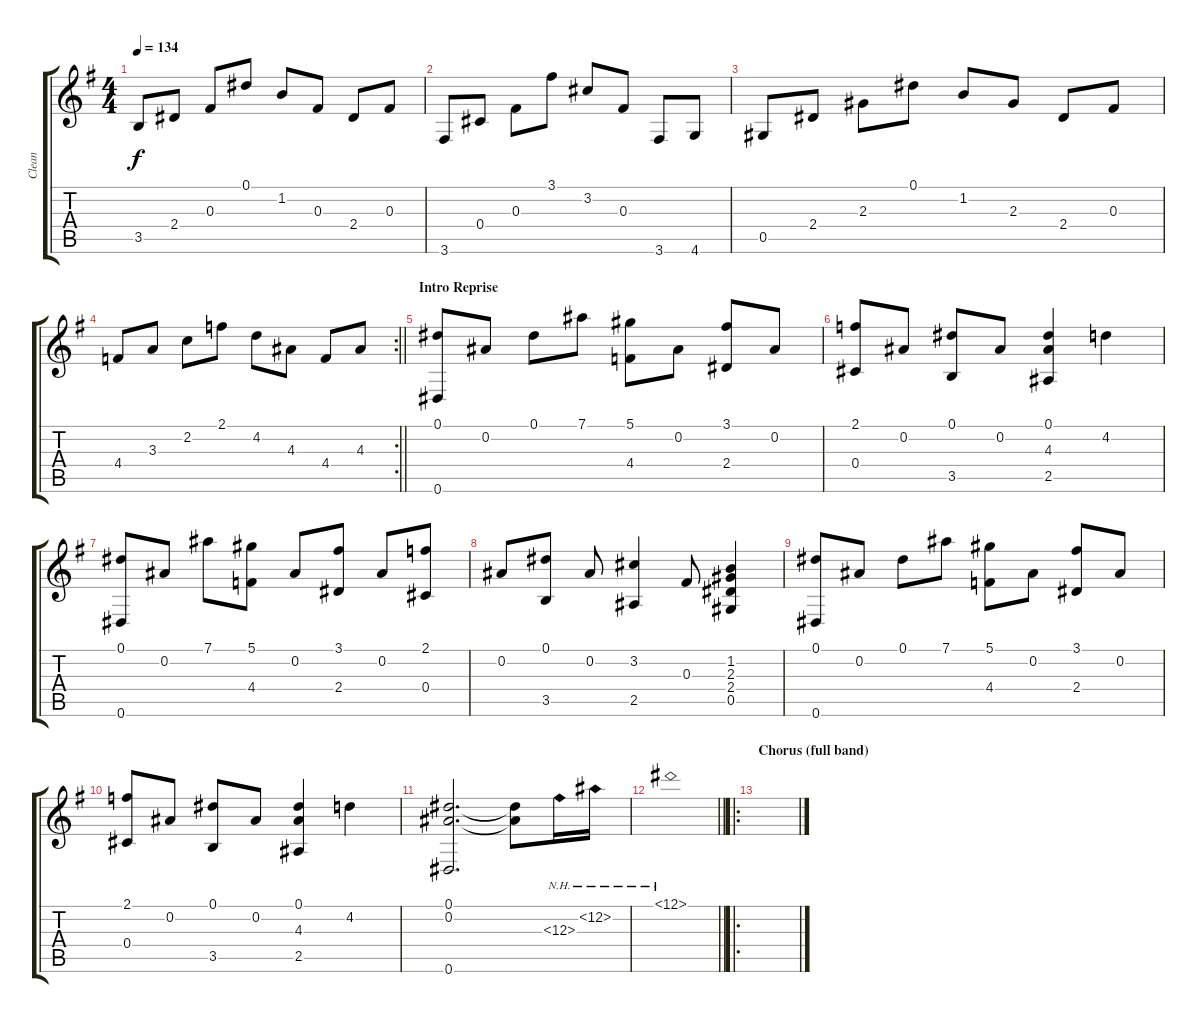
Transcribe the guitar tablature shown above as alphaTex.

\track ("Clean" "Clean") {instrument acousticguitarsteel}
\staff {score tabs}
\tuning (Eb4 Bb3 Gb3 Db3 Ab2 Eb2) {hide}
\ts (4 4)
\tempo 134
\clef g2
\ks eminor
3.5.8{dy f} 2.4.8 0.3.8 0.1.8 1.2.8 0.3.8 2.4.8 0.3.8 |
3.6.8 0.4.8 0.3.8 3.1.8 3.2.8 0.3.8 3.6.8 4.6.8 |
0.5.8 2.4.8 2.3.8 0.1.8 1.2.8 2.3.8 2.4.8 0.3.8 |
\rc 2
\barLineRight lightlight
4.4.8 3.3.8 2.2.8 2.1.8 4.2.8 4.3.8 4.4.8 4.3.8 |
\section ("" "Intro Reprise")
(0.1 0.6).8 0.2.8 0.1.8 7.1.8 (5.1 4.4).8 0.2.8 (3.1 2.4).8 0.2.8 |
(2.1 0.4).8 0.2.8 (0.1 3.5).8 0.2.8 (0.1 4.3 2.5).4 4.2.4 |
(0.1 0.6).8 0.2.8 7.1.8 (5.1 4.4).8 0.2.8 (3.1 2.4).8 0.2.8 (2.1 0.4).8 |
0.2.8 (0.1 3.5).8 0.2.8 (3.2 2.5).4 0.3.8 (1.2 2.3 2.4 0.5).4 |
(0.1 0.6).8 0.2.8 0.1.8 7.1.8 (5.1 4.4).8 0.2.8 (3.1 2.4).8 0.2.8 |
(2.1 0.4).8 0.2.8 (0.1 3.5).8 0.2.8 (0.1 4.3 2.5).4 4.2.4 |
(0.1 0.2 0.6).2{d} (0.1{t} 0.2{t}).8 12.3{nh}.16 12.2{nh}.16 |
\barLineRight lightlight
12.1{nh}.1 |
\ro
\section ("" "Chorus (full band)")
